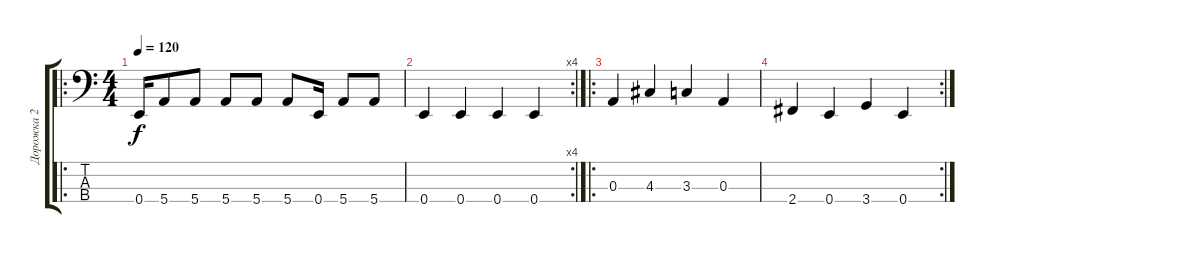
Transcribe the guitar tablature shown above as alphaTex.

\track ("Дорожка 2" "Дорожка 2") {instrument electricbassfinger}
\staff {score tabs}
\tuning (G2 D2 A1 E1) {hide}
\ro
\ts (4 4)
\tempo 120
\clef f4
\ks c
0.4.16{dy f instrument electricbassfinger} 5.4.8 5.4.8 5.4.8 5.4.8 5.4.8 0.4.16 5.4.8 5.4.8 |
\rc 4
0.4.4 0.4.4 0.4.4 0.4.4 |
\ro
0.3.4 4.3.4 3.3.4 0.3.4 |
\rc 2
2.4.4 0.4.4 3.4.4 0.4.4
